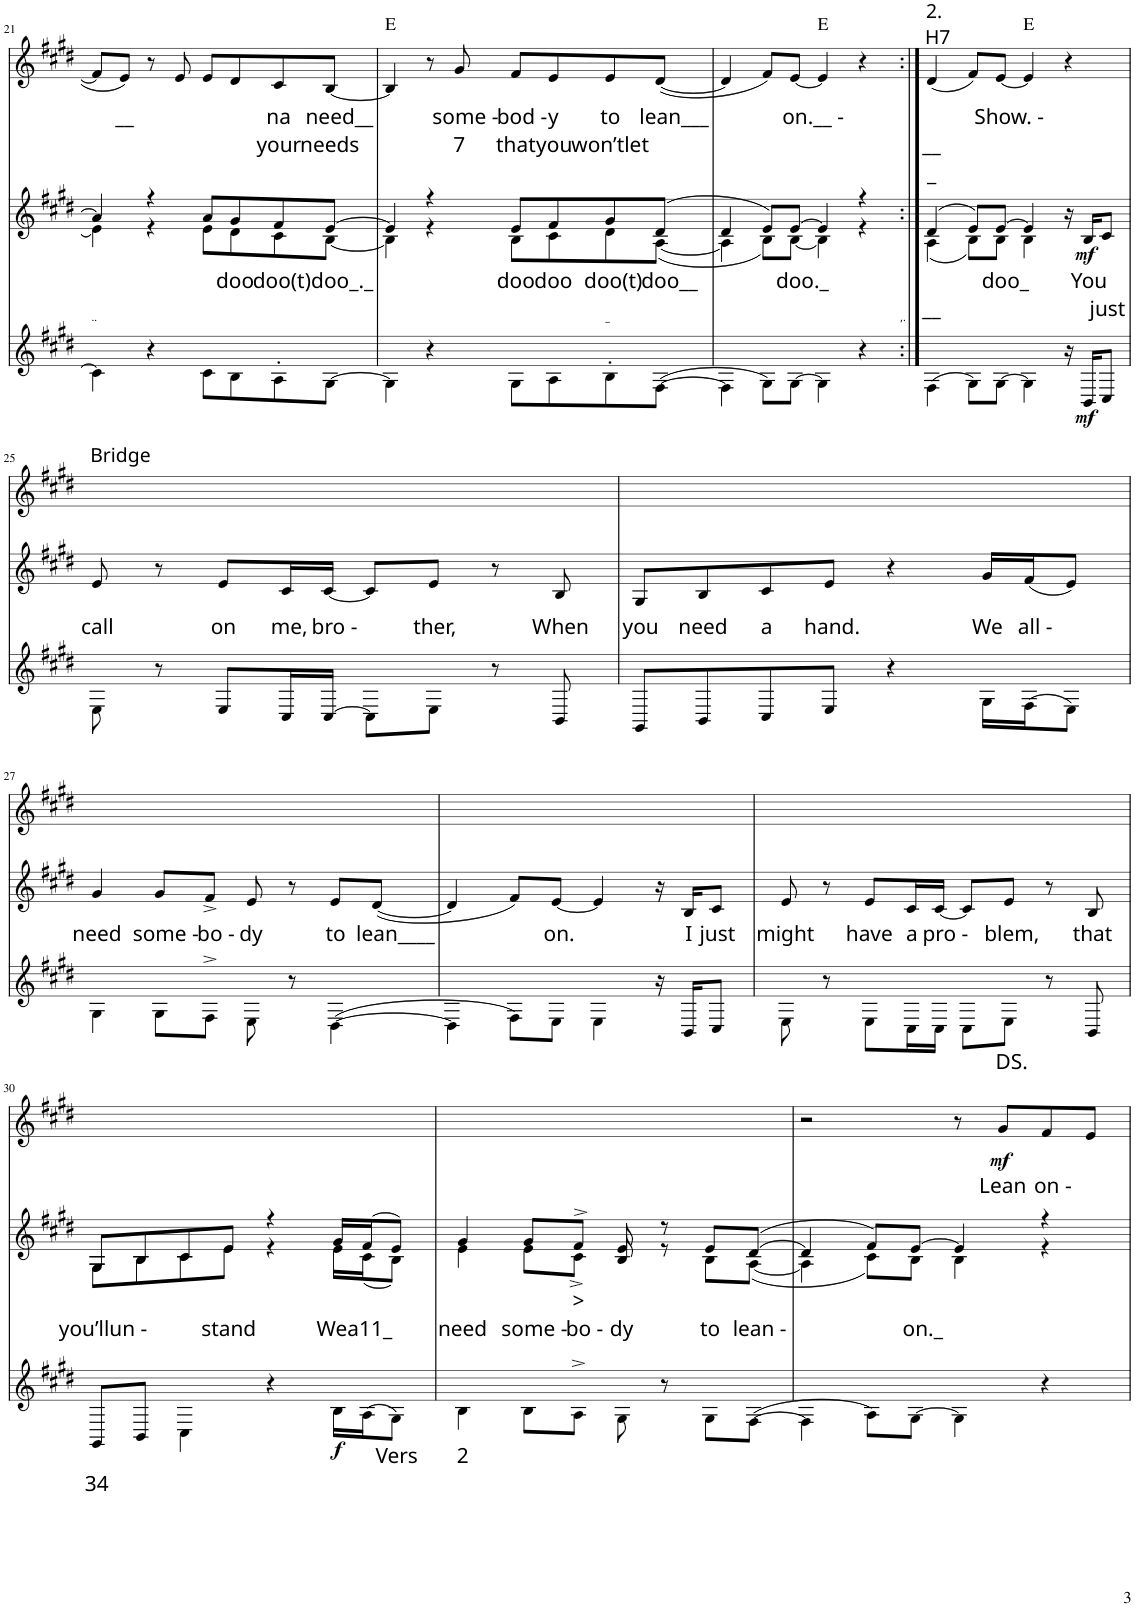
**kern	**text	**text	**dynam	**kern	**text	**text	**dynam	**kern	**text	**text	**text	**dynam	**harte
*part3	*part3	*part3	*part3	*part2	*part2	*part2	*part2	*part1	*part1	*part1	*part1	*part1	*part1
*staff3	*staff3	*staff3	*staff3	*staff2	*staff2	*staff2	*staff2	*staff1	*staff1	*staff1	*staff1	*staff1	*
*I"]	*	*	*	*I"Piano	*	*	*	*I"i	*	*	*	*	*
*	*	*	*	*I'Pno	*	*	*	*	*	*	*	*	*
!!LO:PB:g=z
*clefG2	*	*	*	*clefG2	*	*	*	*clefG2	*	*	*	*	*
*k[f#c#g#d#]	*	*	*	*k[f#c#g#d#]	*	*	*	*k[f#c#g#d#]	*	*	*	*	*
*E:	*	*	*	*E:	*	*	*	*E:	*	*	*	*	*
*M4/4	*	*	*	*M4/4	*	*	*	*M4/4	*	*	*	*	*
=21	=21	=21	=21	=21	=21	=21	=21	=21	=21	=21	=21	=21	=21
*	*	*	*	*^	*	*	*	*	*	*	*	*	*
!LO:TX:a:t=..	!	!	!	!	!	!	!	!	!	!	!	!	!	!
4c#\]	.	.	.	4a/]	4e\]	.	.	.	8f#/L]	.	.	.	.	.
!	!	!	!	!	!	!	!	!	!	!LO:LY:b	!	!	!	!
.	.	.	.	.	.	.	.	.	8e/J	__	.	.	.	.
4r	.	.	.	4r	4r	.	.	.	8r	.	.	.	.	.
.	.	.	.	.	.	.	.	.	8e/	.	.	.	.	.
8c#\L	.	.	.	8a/L	8e\L	.	.	.	8e/L	.	.	.	.	.
!	!	!	!	!	!	!LO:LY:b	!	!	!	!	!	!	!	!
8B\	.	.	.	8g#/	8d#\	doo	.	.	8d#/	.	.	.	.	.
!	!	!	!	!	!	!LO:LY:b	!	!	!	!LO:LY:b	!LO:LY:b	!	!	!
8A'\	.	.	.	8f#/	8c#\	doo(t)	.	.	8c#/	na	your	.	.	.
!	!	!	!	!	!	!LO:LY:b	!	!	!	!LO:LY:b	!LO:LY:b	!	!	!
[8G#\J	.	.	.	[8e/J	[8B\J	doo_._	.	.	[8B/J	need__	needs	.	.	.
=22	=22	=22	=22	=22	=22	=22	=22	=22	=22	=22	=22	=22	=22	=22
4G#\]	.	.	.	4e/]	4B\]	.	.	.	4B/]	.	.	.	.	E:maj
4r	.	.	.	4r	4r	.	.	.	8r	.	.	.	.	.
!	!	!	!	!	!	!	!	!	!	!LO:LY:b	!LO:LY:b	!	!	!
.	.	.	.	.	.	.	.	.	8g#/	some -	7	.	.	.
!	!	!	!	!	!	!LO:LY:b	!	!	!	!LO:LY:b	!LO:LY:b	!	!	!
8G#\L	.	.	.	8e/L	8B\L	doo	.	.	8f#/L	bod -	that	.	.	.
!	!	!	!	!	!	!LO:LY:b	!	!	!	!LO:LY:b	!LO:LY:b	!	!	!
8A\	.	.	.	8f#/	8c#\	doo	.	.	8e/	y	you	.	.	.
!LO:TX:a:t=_	!	!	!	!	!	!	!	!	!	!	!	!	!	!
!	!	!	!	!	!	!LO:LY:b	!	!	!	!LO:LY:b	!LO:LY:b	!	!	!
8B'\	.	.	.	8g#/	8d#\	doo(t)	.	.	8e/	to	won’tlet	.	.	.
!	!	!	!	!	!	!LO:LY:b	!	!	!	!LO:LY:b	!	!	!	!
([8F#\J	.	.	.	(8d#/J	([8A\J	doo__	.	.	([8d#/J	lean___	.	.	.	.
=23	=23	=23	=23	=23	=23	=23	=23	=23	=23	=23	=23	=23	=23	=23
4F#\]	.	.	.	4d#/	4A\]	.	.	.	4d#/]	.	.	.	.	.
8G#\L)	.	.	.	8e/L)	8B\L)	.	.	.	8f#/L)	.	.	.	.	.
!	!	!	!	!	!	!LO:LY:b	!	!	!	!LO:LY:b	!	!	!	!
[8G#\J	.	.	.	[8e/J	[8B\J	doo._	.	.	[8e/J	on.__ -	.	.	.	.
4G#\]	.	.	.	4e/]	4B\]	.	.	.	4e/]	.	.	.	.	E:maj
4r	.	.	.	4r	4r	.	.	.	4r	.	.	.	.	.
!LO:TX:a:t=‚.	!	!	!	!	!	!	!	!	!	!	!	!	!	!
=24:|!	=24:|!	=24:|!	=24:|!	=24:|!	=24:|!	=24:|!	=24:|!	=24:|!	=24:|!	=24:|!	=24:|!	=24:|!	=24:|!	=24:|!
!	!	!	!	!	!	!	!	!	!LO:TX:a:t=2.	!	!	!	!	!
!	!	!	!	!	!	!	!	!	!LO:TX:a:t=H7	!	!	!	!	!
!	!	!	!	!	!	!	!LO:LY:b	!	!	!	!LO:LY:b	!LO:LY:b	!	!
(4F#\	.	.	.	(4d#/	(4A\	.	__	.	(4d#/	.	__	_	.	.
8G#\L)	.	.	.	8e/L)	8B\L)	.	.	.	8f#/L)	.	.	.	.	.
!	!	!	!	!	!	!LO:LY:b	!	!	!	!LO:LY:b	!	!	!	!
[8G#\J	.	.	.	[8e/J	8B\J	doo_	.	.	[8e/J	Show. -	.	.	.	.
4G#\]	.	.	.	4e/]	4B\	.	.	.	4e/]	.	.	.	.	E:maj
16r	.	.	.	16r	4ryy	.	.	.	4r	.	.	.	.	.
!	!	!	!LO:DY:b	!	!	!LO:LY:b	!	!LO:DY:b	!	!	!	!	!	!
16BB/KL	.	.	mf	16B/KL	.	You	.	mf	.	.	.	.	.	.
!	!	!	!	!	!	!	!LO:LY:b	!	!	!	!	!	!	!
8C#/J	.	.	.	8c#/J	.	.	just	.	.	.	.	.	.	.
*	*	*	*	*v	*v	*	*	*	*	*	*	*	*	*
!!LO:LB:g=z
=25	=25	=25	=25	=25	=25	=25	=25	=25	=25	=25	=25	=25	=25
!	!	!	!	!	!	!	!	!LO:TX:a:t=Bridge	!	!	!	!	!
!	!	!	!	!	!	!LO:LY:b	!	!	!	!	!	!	!
8E\	.	.	.	8e/	.	call	.	1ryy	.	.	.	.	.
8r	.	.	.	8r	.	.	.	.	.	.	.	.	.
!	!	!	!	!	!	!LO:LY:b	!	!	!	!	!	!	!
8E/L	.	.	.	8e/L	.	on	.	.	.	.	.	.	.
!	!	!	!	!	!	!LO:LY:b	!	!	!	!	!	!	!
16C#/L	.	.	.	16c#/L	.	me,	.	.	.	.	.	.	.
!	!	!	!	!	!	!LO:LY:b	!	!	!	!	!	!	!
[16C#/JJ	.	.	.	[16c#/JJ	.	bro -	.	.	.	.	.	.	.
8C#\L]	.	.	.	8c#/L]	.	.	.	.	.	.	.	.	.
!	!	!	!	!	!	!LO:LY:b	!	!	!	!	!	!	!
8E\J	.	.	.	8e/J	.	ther,	.	.	.	.	.	.	.
8r	.	.	.	8r	.	.	.	.	.	.	.	.	.
!	!	!	!	!	!	!LO:LY:b	!	!	!	!	!	!	!
8BB/	.	.	.	8B/	.	When	.	.	.	.	.	.	.
=26	=26	=26	=26	=26	=26	=26	=26	=26	=26	=26	=26	=26	=26
!	!	!	!	!	!	!LO:LY:b	!	!	!	!	!	!	!
8GG#/L	.	.	.	8G#/L	.	you	.	1ryy	.	.	.	.	.
!	!	!	!	!	!	!LO:LY:b	!	!	!	!	!	!	!
8BB/	.	.	.	8B/	.	need	.	.	.	.	.	.	.
!	!	!	!	!	!	!LO:LY:b	!	!	!	!	!	!	!
8C#/	.	.	.	8c#/	.	a	.	.	.	.	.	.	.
!	!	!	!	!	!	!LO:LY:b	!	!	!	!	!	!	!
8E/J	.	.	.	8e/J	.	hand.	.	.	.	.	.	.	.
4r	.	.	.	4r	.	.	.	.	.	.	.	.	.
!	!	!	!	!	!	!LO:LY:b	!	!	!	!	!	!	!
16G#\LL	.	.	.	16g#/LL	.	We	.	.	.	.	.	.	.
!	!	!	!	!	!	!LO:LY:b	!	!	!	!	!	!	!
(16F#\J	.	.	.	(16f#/J	.	all -	.	.	.	.	.	.	.
8E\J)	.	.	.	8e/J)	.	.	.	.	.	.	.	.	.
!!LO:LB:g=z
=27	=27	=27	=27	=27	=27	=27	=27	=27	=27	=27	=27	=27	=27
!	!	!	!	!	!LO:LY:b	!	!	!	!	!	!	!	!
4G#\	.	.	.	4g#/	need	.	.	1ryy	.	.	.	.	.
!	!	!	!	!	!LO:LY:b	!	!	!	!	!	!	!	!
8G#\L	.	.	.	8g#/L	some -	.	.	.	.	.	.	.	.
!	!	!	!	!	!LO:LY:b	!	!	!	!	!	!	!	!
8F#^\J	.	.	.	8f#^/J	bo -	.	.	.	.	.	.	.	.
!	!	!	!	!	!LO:LY:b	!	!	!	!	!	!	!	!
8E\	.	.	.	8e/	dy	.	.	.	.	.	.	.	.
8r	.	.	.	8r	.	.	.	.	.	.	.	.	.
!	!	!	!	!	!LO:LY:b	!	!	!	!	!	!	!	!
([4D#\	.	.	.	8e/L	to	.	.	.	.	.	.	.	.
!	!	!	!	!	!LO:LY:b	!	!	!	!	!	!	!	!
.	.	.	.	([8d#/J	lean____	.	.	.	.	.	.	.	.
=28	=28	=28	=28	=28	=28	=28	=28	=28	=28	=28	=28	=28	=28
4D#\]	.	.	.	4d#/]	.	.	.	1ryy	.	.	.	.	.
8F#\L)	.	.	.	8f#/L)	.	.	.	.	.	.	.	.	.
!	!	!	!	!	!LO:LY:b	!	!	!	!	!	!	!	!
8E\J	.	.	.	[8e/J	on.	.	.	.	.	.	.	.	.
4E\	.	.	.	4e/]	.	.	.	.	.	.	.	.	.
16r	.	.	.	16r	.	.	.	.	.	.	.	.	.
!	!	!	!	!	!LO:LY:b	!	!	!	!	!	!	!	!
16BB/KL	.	.	.	16B/KL	I	.	.	.	.	.	.	.	.
!	!	!	!	!	!LO:LY:b	!	!	!	!	!	!	!	!
8C#/J	.	.	.	8c#/J	just	.	.	.	.	.	.	.	.
=29	=29	=29	=29	=29	=29	=29	=29	=29	=29	=29	=29	=29	=29
!	!	!	!	!	!LO:LY:b	!	!	!	!	!	!	!	!
8E\	.	.	.	8e/	might	.	.	1ryy	.	.	.	.	.
8r	.	.	.	8r	.	.	.	.	.	.	.	.	.
!	!	!	!	!	!LO:LY:b	!	!	!	!	!	!	!	!
8E\L	.	.	.	8e/L	have	.	.	.	.	.	.	.	.
!	!	!	!	!	!LO:LY:b	!	!	!	!	!	!	!	!
16C#\L	.	.	.	16c#/L	a	.	.	.	.	.	.	.	.
!	!	!	!	!	!LO:LY:b	!	!	!	!	!	!	!	!
16C#\JJ	.	.	.	[16c#/JJ	pro -	.	.	.	.	.	.	.	.
8C#\L	.	.	.	8c#/L]	.	.	.	.	.	.	.	.	.
!	!LO:LY:b	!	!	!	!LO:LY:b	!	!	!	!	!	!	!	!
8E\J	DS.	.	.	8e/J	blem,	.	.	.	.	.	.	.	.
8r	.	.	.	8r	.	.	.	.	.	.	.	.	.
!	!	!	!	!	!LO:LY:b	!	!	!	!	!	!	!	!
8BB/	.	.	.	8B/	that	.	.	.	.	.	.	.	.
!!LO:LB:g=z
=30	=30	=30	=30	=30	=30	=30	=30	=30	=30	=30	=30	=30	=30
!	!	!LO:LY:b	!	!	!	!LO:LY:b	!	!	!	!	!	!	!
*	*	*	*	*^	*	*	*	*	*	*	*	*	*
8GG#/L	.	34	.	8G#/L	8G#\L	.	you’llun -	.	1ryy	.	.	.	.	.
8BB/J	.	.	.	8B/	8B\	.	.	.	.	.	.	.	.	.
4C#\	.	.	.	8c#/	8c#\	.	.	.	.	.	.	.	.	.
!	!	!	!	!	!	!	!LO:LY:b	!	!	!	!	!	!	!
.	.	.	.	8e/J	8e\J	.	stand	.	.	.	.	.	.	.
4r	.	.	.	4r	4r	.	.	.	.	.	.	.	.	.
!	!	!	!LO:DY:b	!	!	!	!LO:LY:b	!	!	!	!	!	!	!
16B\LL	.	.	f	16g#/LL	16e\LL	.	Wea11_	.	.	.	.	.	.	.
(16A\J	.	.	.	(16f#/J	(16c#\J	.	.	.	.	.	.	.	.	.
!	!LO:LY:b	!	!	!	!	!	!	!	!	!	!	!	!	!
8G#\J)	Vers	.	.	8e/J)	8B\J)	.	.	.	.	.	.	.	.	.
=31	=31	=31	=31	=31	=31	=31	=31	=31	=31	=31	=31	=31	=31	=31
!	!LO:LY:b	!	!	!	!	!	!LO:LY:b	!	!	!	!	!	!	!
4B\	2	.	.	4g#/	4e\	.	need	.	1ryy	.	.	.	.	.
!	!	!	!	!	!	!	!LO:LY:b	!	!	!	!	!	!	!
8B\L	.	.	.	8g#/L	8e\L	.	some -	.	.	.	.	.	.	.
!	!	!	!	!	!	!LO:LY:b	!LO:LY:b	!	!	!	!	!	!	!
8A^\J	.	.	.	8f#^/J	8c#^\J	>	bo -	.	.	.	.	.	.	.
!	!	!	!	!	!	!	!LO:LY:b	!	!	!	!	!	!	!
8G#\	.	.	.	8e/	8B/	.	dy	.	.	.	.	.	.	.
8r	.	.	.	8r	8r	.	.	.	.	.	.	.	.	.
!	!	!	!	!	!	!	!LO:LY:b	!	!	!	!	!	!	!
8G#\L	.	.	.	8e/L	8B\L	.	to	.	.	.	.	.	.	.
!	!	!	!	!	!	!	!LO:LY:b	!	!	!	!	!	!	!
([8F#\J	.	.	.	([8d#/J	([8A\J	.	lean -	.	.	.	.	.	.	.
=32	=32	=32	=32	=32	=32	=32	=32	=32	=32	=32	=32	=32	=32	=32
4F#\]	.	.	.	4d#/]	4A\]	.	.	.	2r	.	.	.	.	.
8A\L)	.	.	.	8f#/L)	8c#\L)	.	.	.	.	.	.	.	.	.
!	!	!	!	!	!	!	!LO:LY:b	!	!	!	!	!	!	!
[8G#\J	.	.	.	[8e/J	8B\J	.	on._	.	.	.	.	.	.	.
4G#\]	.	.	.	4e/]	4B\	.	.	.	8r	.	.	.	.	.
!	!	!	!	!	!	!	!	!	!	!LO:LY:b	!	!	!LO:DY:b	!
.	.	.	.	.	.	.	.	.	8g#/L	Lean	.	.	mf	.
!	!	!	!	!	!	!	!	!	!	!LO:LY:b	!	!	!	!
4r	.	.	.	4r	4r	.	.	.	8f#/	on -	.	.	.	.
.	.	.	.	.	.	.	.	.	8e/J	.	.	.	.	.
*	*	*	*	*v	*v	*	*	*	*	*	*	*	*	*
=	=	=	=	=	=	=	=	=	=	=	=	=	=
*-	*-	*-	*-	*-	*-	*-	*-	*-	*-	*-	*-	*-	*-
